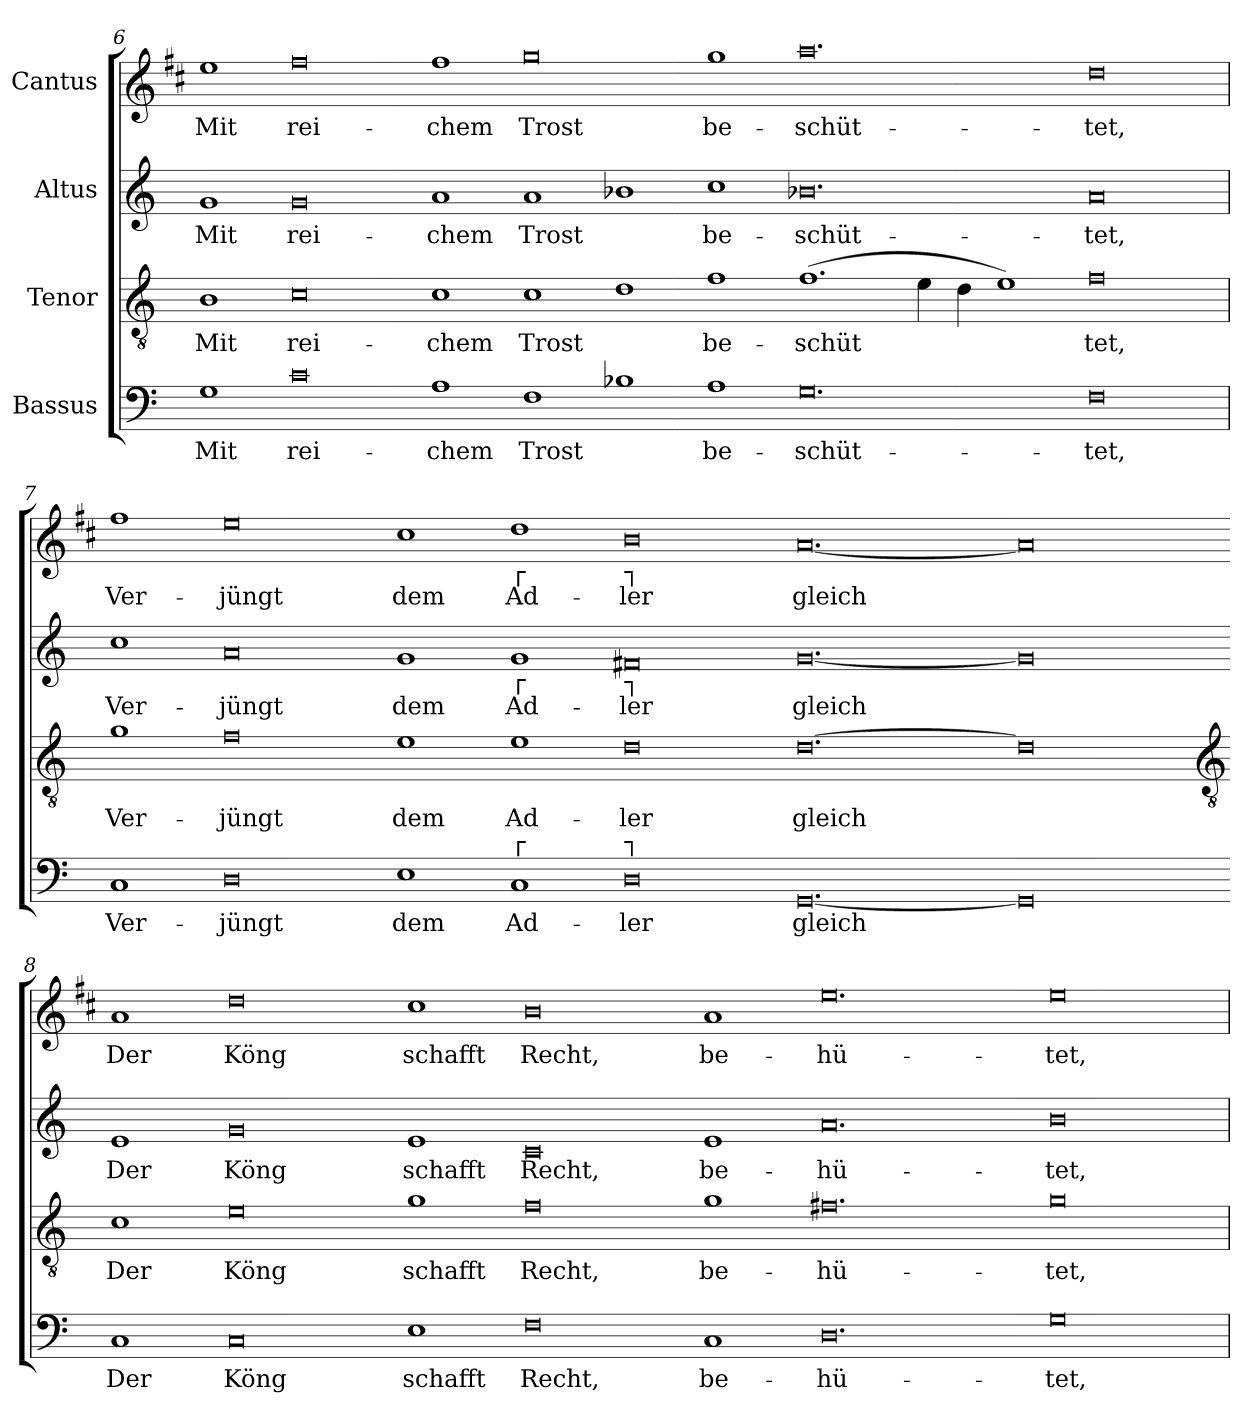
**kern	**text	**kern	**text	**kern	**text	**kern	**text
*part4	*part4	*part3	*part3	*part2	*part2	*part1	*part1
*staff4	*staff4	*staff3	*staff3	*staff2	*staff2	*staff1	*staff1
*I"Bassus	*	*I"Tenor	*	*I"Altus	*	*I"Cantus	*
*clefF4	*	*clefGv2	*	*clefG2	*	*clefG2	*
*	*	*	*	*	*	*ITrd1c2	*
*k[]	*	*k[]	*	*k[]	*	*k[]	*
*C:	*	*C:	*	*C:	*	*C:	*
=6	=6	=6	=6	=6	=6	=6	=6
!	!LO:LY:b	!	!LO:LY:b	!	!LO:LY:b	!	!LO:LY:b
1G	Mit	1B	Mit	1g	Mit	1dd	Mit
!	!LO:LY:b	!	!LO:LY:b	!	!LO:LY:b	!	!LO:LY:b
0c	rei-	0c	rei-	0g	rei-	0ee	rei-
!	!LO:LY:b	!	!LO:LY:b	!	!LO:LY:b	!	!LO:LY:b
1A	-chem	1c	-chem	1a	-chem	1ee	-chem
!	!LO:LY:b	!	!LO:LY:b	!	!LO:LY:b	!	!LO:LY:b
1F	Trost	1c	Trost	1a	Trost	0ff	Trost
1B-X	.	1d	.	1b-X	.	.	.
!	!LO:LY:b	!	!LO:LY:b	!	!LO:LY:b	!	!LO:LY:b
1A	be-	1f	be-	1cc	be-	1ff	be-
!	!LO:LY:b	!	!LO:LY:b	!	!LO:LY:b	!	!LO:LY:b
0.G	-schüt-	(>1.f	-schüt	0.b-X	-schüt-	0.gg	-schüt-
.	.	4e	.	.	.	.	.
.	.	4d	.	.	.	.	.
.	.	1e)	.	.	.	.	.
!	!LO:LY:b	!	!LO:LY:b	!	!LO:LY:b	!	!LO:LY:b
0F	-tet,	0f	tet,	0a	-tet,	0cc	-tet,
=7	=7	=7	=7	=7	=7	=7	=7
!	!LO:LY:b	!	!LO:LY:b	!	!LO:LY:b	!	!LO:LY:b
1C	Ver-	1g	Ver-	1cc	Ver-	1ee	Ver-
!	!LO:LY:b	!	!LO:LY:b	!	!LO:LY:b	!	!LO:LY:b
0D	-jüngt	0f	-jüngt	0a	-jüngt	0dd	-jüngt
!	!LO:LY:b	!	!LO:LY:b	!	!LO:LY:b	!	!LO:LY:b
1E	dem	1e	dem	1g	dem	1b	dem
!	!	!	!	!	!	!LO:TX:b:t=┌	!
!	!	!	!	!LO:TX:b:t=┌	!	!	!
!LO:TX:a:t=┌	!	!	!	!	!	!	!
!	!LO:LY:b	!	!LO:LY:b	!	!LO:LY:b	!	!LO:LY:b
1C	Ad-	1e	Ad-	1g	Ad-	1cc	Ad-
!	!	!	!	!	!	!LO:TX:b:t=┐	!
!	!	!	!	!LO:TX:b:t=┐	!	!	!
!LO:TX:a:t=┐	!	!	!	!	!	!	!
!	!LO:LY:b	!	!LO:LY:b	!	!LO:LY:b	!	!LO:LY:b
0D	-ler	0d	-ler	0f#X	-ler	0a	-ler
!	!LO:LY:b	!	!LO:LY:b	!	!LO:LY:b	!	!LO:LY:b
[0.GG	gleich	[0.d	gleich	[0.g	gleich	[0.g	gleich
0GG]	.	0d]	.	0g]	.	0g]	.
!!LO:LB:g=z
=8-	=8-	=8-	=8-	=8-	=8-	=8-	=8-
*	*	*clefGv2	*	*	*	*	*
!	!LO:LY:b	!	!LO:LY:b	!	!LO:LY:b	!	!LO:LY:b
1C	Der	1c	Der	1e	Der	1g	Der
!	!LO:LY:b	!	!LO:LY:b	!	!LO:LY:b	!	!LO:LY:b
0C	Köng	0e	Köng	0g	Köng	0cc	Köng
!	!LO:LY:b	!	!LO:LY:b	!	!LO:LY:b	!	!LO:LY:b
1E	schafft	1g	schafft	1e	schafft	1b	schafft
!	!LO:LY:b	!	!LO:LY:b	!	!LO:LY:b	!	!LO:LY:b
0F	Recht,	0f	Recht,	0c	Recht,	0a	Recht,
!	!LO:LY:b	!	!LO:LY:b	!	!LO:LY:b	!	!LO:LY:b
1C	be-	1g	be-	1e	be-	1g	be-
!	!LO:LY:b	!	!LO:LY:b	!	!LO:LY:b	!	!LO:LY:b
0.D	-hü-	0.f#X	-hü-	0.a	-hü-	0.dd	-hü-
!	!LO:LY:b	!	!LO:LY:b	!	!LO:LY:b	!	!LO:LY:b
0G	-tet,	0g	-tet,	0b	-tet,	0dd	-tet,
=	=	=	=	=	=	=	=
*-	*-	*-	*-	*-	*-	*-	*-
